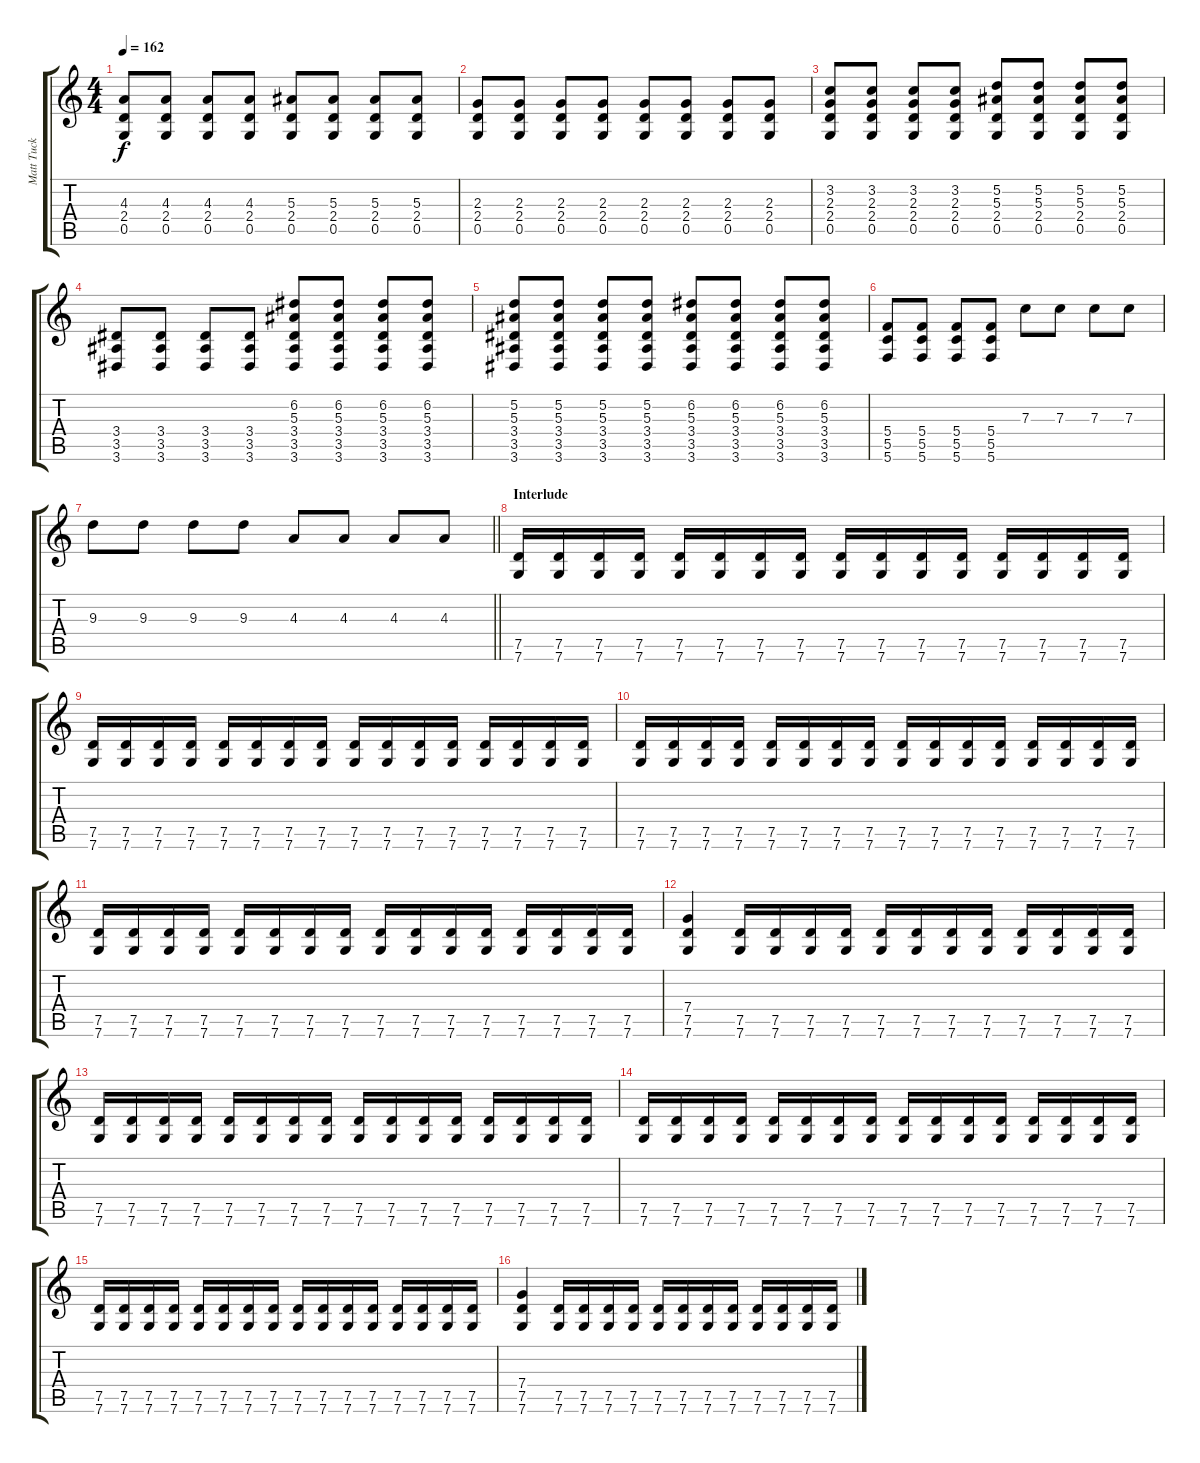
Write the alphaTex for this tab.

\track ("Matt Tuck" "Matt Tuck") {instrument distortionguitar}
\staff {score tabs}
\tuning (D4 A3 F3 C3 G2 C2) {hide}
\ts (4 4)
\tempo 162
\clef g2
\ks c
(4.3 2.4 0.5).8{dy f instrument distortionguitar} (4.3 2.4 0.5).8 (4.3 2.4 0.5).8 (4.3 2.4 0.5).8 (5.3 2.4 0.5).8 (5.3 2.4 0.5).8 (5.3 2.4 0.5).8 (5.3 2.4 0.5).8 |
(2.3 2.4 0.5).8{instrument distortionguitar} (2.3 2.4 0.5).8 (2.3 2.4 0.5).8 (2.3 2.4 0.5).8 (2.3 2.4 0.5).8 (2.3 2.4 0.5).8 (2.3 2.4 0.5).8 (2.3 2.4 0.5).8 |
(3.2 2.3 2.4 0.5).8{instrument distortionguitar} (3.2 2.3 2.4 0.5).8 (3.2 2.3 2.4 0.5).8 (3.2 2.3 2.4 0.5).8 (5.2 5.3 2.4 0.5).8 (5.2 5.3 2.4 0.5).8 (5.2 5.3 2.4 0.5).8 (5.2 5.3 2.4 0.5).8 |
(3.4 3.5 3.6).8 (3.4 3.5 3.6).8 (3.4 3.5 3.6).8 (3.4 3.5 3.6).8 (6.2 5.3 3.4 3.5 3.6).8 (6.2 5.3 3.4 3.5 3.6).8 (6.2 5.3 3.4 3.5 3.6).8 (6.2 5.3 3.4 3.5 3.6).8 |
(5.2 5.3 3.4 3.5 3.6).8 (5.2 5.3 3.4 3.5 3.6).8 (5.2 5.3 3.4 3.5 3.6).8 (5.2 5.3 3.4 3.5 3.6).8 (6.2 5.3 3.4 3.5 3.6).8 (6.2 5.3 3.4 3.5 3.6).8 (6.2 5.3 3.4 3.5 3.6).8 (6.2 5.3 3.4 3.5 3.6).8 |
(5.4 5.5 5.6).8 (5.4 5.5 5.6).8 (5.4 5.5 5.6).8 (5.4 5.5 5.6).8 7.3.8 7.3.8 7.3.8 7.3.8 |
\barLineRight lightlight
9.3.8 9.3.8 9.3.8 9.3.8 4.3.8 4.3.8 4.3.8 4.3.8 |
\section ("" "Interlude")
(7.5 7.6).16 (7.5 7.6).16 (7.5 7.6).16 (7.5 7.6).16 (7.5 7.6).16 (7.5 7.6).16 (7.5 7.6).16 (7.5 7.6).16 (7.5 7.6).16 (7.5 7.6).16 (7.5 7.6).16 (7.5 7.6).16 (7.5 7.6).16 (7.5 7.6).16 (7.5 7.6).16 (7.5 7.6).16 |
(7.5 7.6).16 (7.5 7.6).16 (7.5 7.6).16 (7.5 7.6).16 (7.5 7.6).16 (7.5 7.6).16 (7.5 7.6).16 (7.5 7.6).16 (7.5 7.6).16 (7.5 7.6).16 (7.5 7.6).16 (7.5 7.6).16 (7.5 7.6).16 (7.5 7.6).16 (7.5 7.6).16 (7.5 7.6).16 |
(7.5 7.6).16 (7.5 7.6).16 (7.5 7.6).16 (7.5 7.6).16 (7.5 7.6).16 (7.5 7.6).16 (7.5 7.6).16 (7.5 7.6).16 (7.5 7.6).16 (7.5 7.6).16 (7.5 7.6).16 (7.5 7.6).16 (7.5 7.6).16 (7.5 7.6).16 (7.5 7.6).16 (7.5 7.6).16 |
(7.5 7.6).16 (7.5 7.6).16 (7.5 7.6).16 (7.5 7.6).16 (7.5 7.6).16 (7.5 7.6).16 (7.5 7.6).16 (7.5 7.6).16 (7.5 7.6).16 (7.5 7.6).16 (7.5 7.6).16 (7.5 7.6).16 (7.5 7.6).16 (7.5 7.6).16 (7.5 7.6).16 (7.5 7.6).16 |
(7.4 7.5 7.6).4 (7.5 7.6).16 (7.5 7.6).16 (7.5 7.6).16 (7.5 7.6).16 (7.5 7.6).16 (7.5 7.6).16 (7.5 7.6).16 (7.5 7.6).16 (7.5 7.6).16 (7.5 7.6).16 (7.5 7.6).16 (7.5 7.6).16 |
(7.5 7.6).16 (7.5 7.6).16 (7.5 7.6).16 (7.5 7.6).16 (7.5 7.6).16 (7.5 7.6).16 (7.5 7.6).16 (7.5 7.6).16 (7.5 7.6).16 (7.5 7.6).16 (7.5 7.6).16 (7.5 7.6).16 (7.5 7.6).16 (7.5 7.6).16 (7.5 7.6).16 (7.5 7.6).16 |
(7.5 7.6).16 (7.5 7.6).16 (7.5 7.6).16 (7.5 7.6).16 (7.5 7.6).16 (7.5 7.6).16 (7.5 7.6).16 (7.5 7.6).16 (7.5 7.6).16 (7.5 7.6).16 (7.5 7.6).16 (7.5 7.6).16 (7.5 7.6).16 (7.5 7.6).16 (7.5 7.6).16 (7.5 7.6).16 |
(7.5 7.6).16 (7.5 7.6).16 (7.5 7.6).16 (7.5 7.6).16 (7.5 7.6).16 (7.5 7.6).16 (7.5 7.6).16 (7.5 7.6).16 (7.5 7.6).16 (7.5 7.6).16 (7.5 7.6).16 (7.5 7.6).16 (7.5 7.6).16 (7.5 7.6).16 (7.5 7.6).16 (7.5 7.6).16 |
(7.4 7.5 7.6).4 (7.5 7.6).16 (7.5 7.6).16 (7.5 7.6).16 (7.5 7.6).16 (7.5 7.6).16 (7.5 7.6).16 (7.5 7.6).16 (7.5 7.6).16 (7.5 7.6).16 (7.5 7.6).16 (7.5 7.6).16 (7.5 7.6).16
